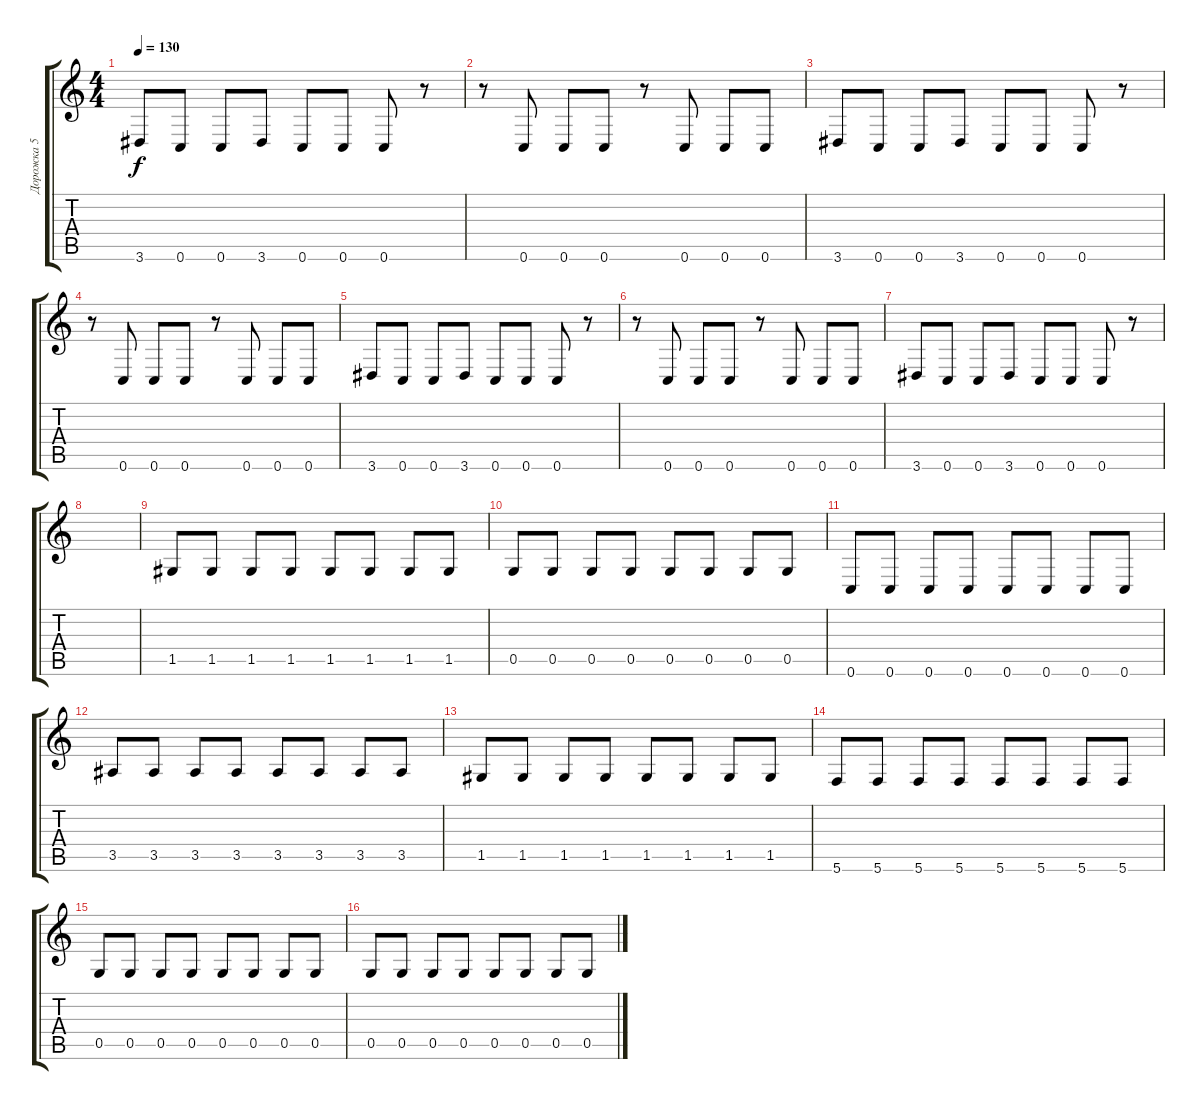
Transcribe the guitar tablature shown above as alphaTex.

\track ("Дорожка 5" "Дорожка 5") {instrument electricbassfinger}
\staff {score tabs}
\tuning (D4 A3 F3 C3 G2 C2) {hide}
\ts (4 4)
\tempo 130
\clef g2
\ks c
3.6.8{dy f} 0.6.8 0.6.8 3.6.8 0.6.8 0.6.8 0.6.8 r.8 |
r.8 0.6.8 0.6.8 0.6.8 r.8 0.6.8 0.6.8 0.6.8 |
3.6.8 0.6.8 0.6.8 3.6.8 0.6.8 0.6.8 0.6.8 r.8 |
r.8 0.6.8 0.6.8 0.6.8 r.8 0.6.8 0.6.8 0.6.8 |
3.6.8 0.6.8 0.6.8 3.6.8 0.6.8 0.6.8 0.6.8 r.8 |
r.8 0.6.8 0.6.8 0.6.8 r.8 0.6.8 0.6.8 0.6.8 |
3.6.8 0.6.8 0.6.8 3.6.8 0.6.8 0.6.8 0.6.8 r.8 |
|
1.5.8 1.5.8 1.5.8 1.5.8 1.5.8 1.5.8 1.5.8 1.5.8 |
0.5.8 0.5.8 0.5.8 0.5.8 0.5.8 0.5.8 0.5.8 0.5.8 |
0.6.8 0.6.8 0.6.8 0.6.8 0.6.8 0.6.8 0.6.8 0.6.8 |
3.5.8 3.5.8 3.5.8 3.5.8 3.5.8 3.5.8 3.5.8 3.5.8 |
1.5.8 1.5.8 1.5.8 1.5.8 1.5.8 1.5.8 1.5.8 1.5.8 |
5.6.8 5.6.8 5.6.8 5.6.8 5.6.8 5.6.8 5.6.8 5.6.8 |
0.5.8 0.5.8 0.5.8 0.5.8 0.5.8 0.5.8 0.5.8 0.5.8 |
0.5.8 0.5.8 0.5.8 0.5.8 0.5.8 0.5.8 0.5.8 0.5.8
